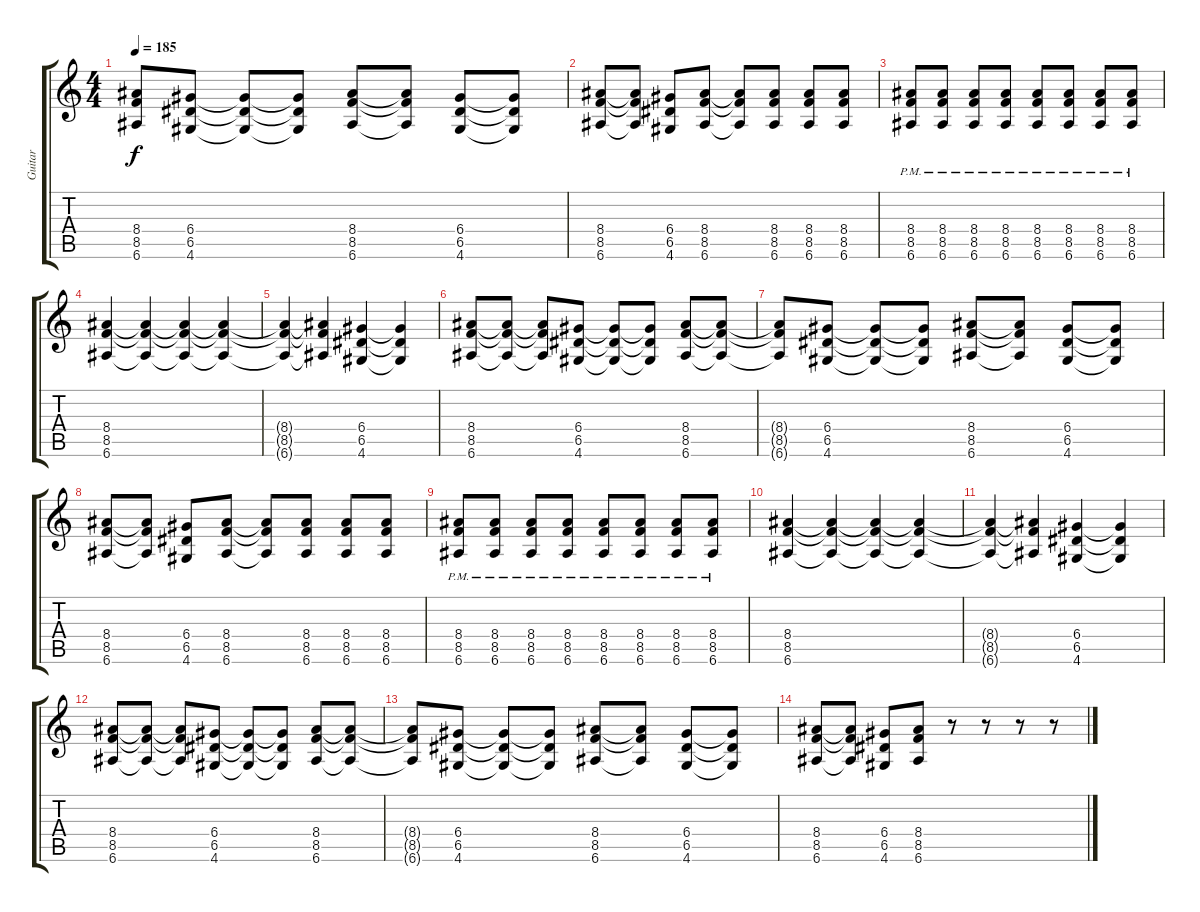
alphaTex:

\track ("Guitar" "Guitar") {instrument distortionguitar}
\staff {score tabs}
\tuning (E4 B3 G3 D3 A2 E2) {hide}
\ts (4 4)
\tempo 185
\clef g2
\ks c
(8.4{t} 8.5{t} 6.6{t}).8{dy f} (6.4 6.5 4.6).8 (6.4{t} 6.5{t} 4.6{t}).8 (6.4{t} 6.5{t} 4.6{t}).8 (8.4 8.5 6.6).8 (8.4{t} 8.5{t} 6.6{t}).8 (6.4 6.5 4.6).8 (6.4{t} 6.5{t} 4.6{t}).8 |
(8.4 8.5 6.6).8 (8.4{t} 8.5{t} 6.6{t}).8 (6.4 6.5 4.6).8 (8.4 8.5 6.6).8 (8.4{t} 8.5{t} 6.6{t}).8 (8.4 8.5 6.6).8 (8.4 8.5 6.6).8 (8.4 8.5 6.6).8 |
(8.4{pm} 8.5{pm} 6.6{pm}).8 (8.4{pm} 8.5{pm} 6.6{pm}).8 (8.4{pm} 8.5{pm} 6.6{pm}).8 (8.4{pm} 8.5{pm} 6.6{pm}).8 (8.4{pm} 8.5{pm} 6.6{pm}).8 (8.4{pm} 8.5{pm} 6.6{pm}).8 (8.4{pm} 8.5{pm} 6.6{pm}).8 (8.4{pm} 8.5{pm} 6.6{pm}).8 |
(8.4 8.5 6.6).4 (8.4{t} 8.5{t} 6.6{t}).4 (8.4{t} 8.5{t} 6.6{t}).4 (8.4{t} 8.5{t} 6.6{t}).4 |
(8.4{t} 8.5{t} 6.6{t}).4 (8.4{t} 8.5{t} 6.6{t}).4 (6.4 6.5 4.6).4 (6.4{t} 6.5{t} 4.6{t}).4 |
(8.4 8.5 6.6).8 (8.4{t} 8.5{t} 6.6{t}).8 (8.4{t} 8.5{t} 6.6{t}).8 (6.4 6.5 4.6).8 (6.4{t} 6.5{t} 4.6{t}).8 (6.4{t} 6.5{t} 4.6{t}).8 (8.4 8.5 6.6).8 (8.4{t} 8.5{t} 6.6{t}).8 |
(8.4{t} 8.5{t} 6.6{t}).8 (6.4 6.5 4.6).8 (6.4{t} 6.5{t} 4.6{t}).8 (6.4{t} 6.5{t} 4.6{t}).8 (8.4 8.5 6.6).8 (8.4{t} 8.5{t} 6.6{t}).8 (6.4 6.5 4.6).8 (6.4{t} 6.5{t} 4.6{t}).8 |
(8.4 8.5 6.6).8 (8.4{t} 8.5{t} 6.6{t}).8 (6.4 6.5 4.6).8 (8.4 8.5 6.6).8 (8.4{t} 8.5{t} 6.6{t}).8 (8.4 8.5 6.6).8 (8.4 8.5 6.6).8 (8.4 8.5 6.6).8 |
(8.4{pm} 8.5{pm} 6.6{pm}).8 (8.4{pm} 8.5{pm} 6.6{pm}).8 (8.4{pm} 8.5{pm} 6.6{pm}).8 (8.4{pm} 8.5{pm} 6.6{pm}).8 (8.4{pm} 8.5{pm} 6.6{pm}).8 (8.4{pm} 8.5{pm} 6.6{pm}).8 (8.4{pm} 8.5{pm} 6.6{pm}).8 (8.4{pm} 8.5{pm} 6.6{pm}).8 |
(8.4 8.5 6.6).4 (8.4{t} 8.5{t} 6.6{t}).4 (8.4{t} 8.5{t} 6.6{t}).4 (8.4{t} 8.5{t} 6.6{t}).4 |
(8.4{t} 8.5{t} 6.6{t}).4 (8.4{t} 8.5{t} 6.6{t}).4 (6.4 6.5 4.6).4 (6.4{t} 6.5{t} 4.6{t}).4 |
(8.4 8.5 6.6).8 (8.4{t} 8.5{t} 6.6{t}).8 (8.4{t} 8.5{t} 6.6{t}).8 (6.4 6.5 4.6).8 (6.4{t} 6.5{t} 4.6{t}).8 (6.4{t} 6.5{t} 4.6{t}).8 (8.4 8.5 6.6).8 (8.4{t} 8.5{t} 6.6{t}).8 |
(8.4{t} 8.5{t} 6.6{t}).8 (6.4 6.5 4.6).8 (6.4{t} 6.5{t} 4.6{t}).8 (6.4{t} 6.5{t} 4.6{t}).8 (8.4 8.5 6.6).8 (8.4{t} 8.5{t} 6.6{t}).8 (6.4 6.5 4.6).8 (6.4{t} 6.5{t} 4.6{t}).8 |
(8.4 8.5 6.6).8 (8.4{t} 8.5{t} 6.6{t}).8 (6.4 6.5 4.6).8 (8.4 8.5 6.6).8 r.8 r.8 r.8 r.8
